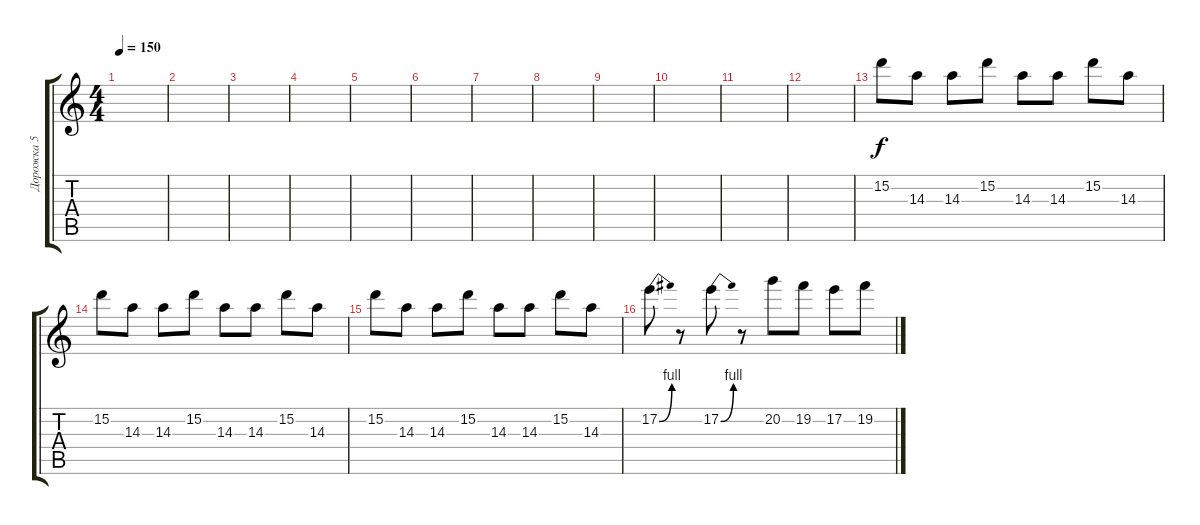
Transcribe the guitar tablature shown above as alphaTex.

\track ("Дорожка 5" "Дорожка 5") {instrument overdrivenguitar}
\staff {score tabs}
\tuning (E4 B3 G3 D3 A2 E2) {hide}
\ts (4 4)
\tempo 150
\clef g2
\ks c
|
|
|
|
|
|
|
|
|
|
|
|
15.2.8 14.3.8 14.3.8 15.2.8 14.3.8 14.3.8 15.2.8 14.3.8 |
15.2.8 14.3.8 14.3.8 15.2.8 14.3.8 14.3.8 15.2.8 14.3.8 |
15.2.8 14.3.8 14.3.8 15.2.8 14.3.8 14.3.8 15.2.8 14.3.8 |
17.2{be (bend 0 0 60 4)}.8 r.8 17.2{be (bend 0 0 60 4)}.8 r.8 20.2.8 19.2.8 17.2.8 19.2.8
